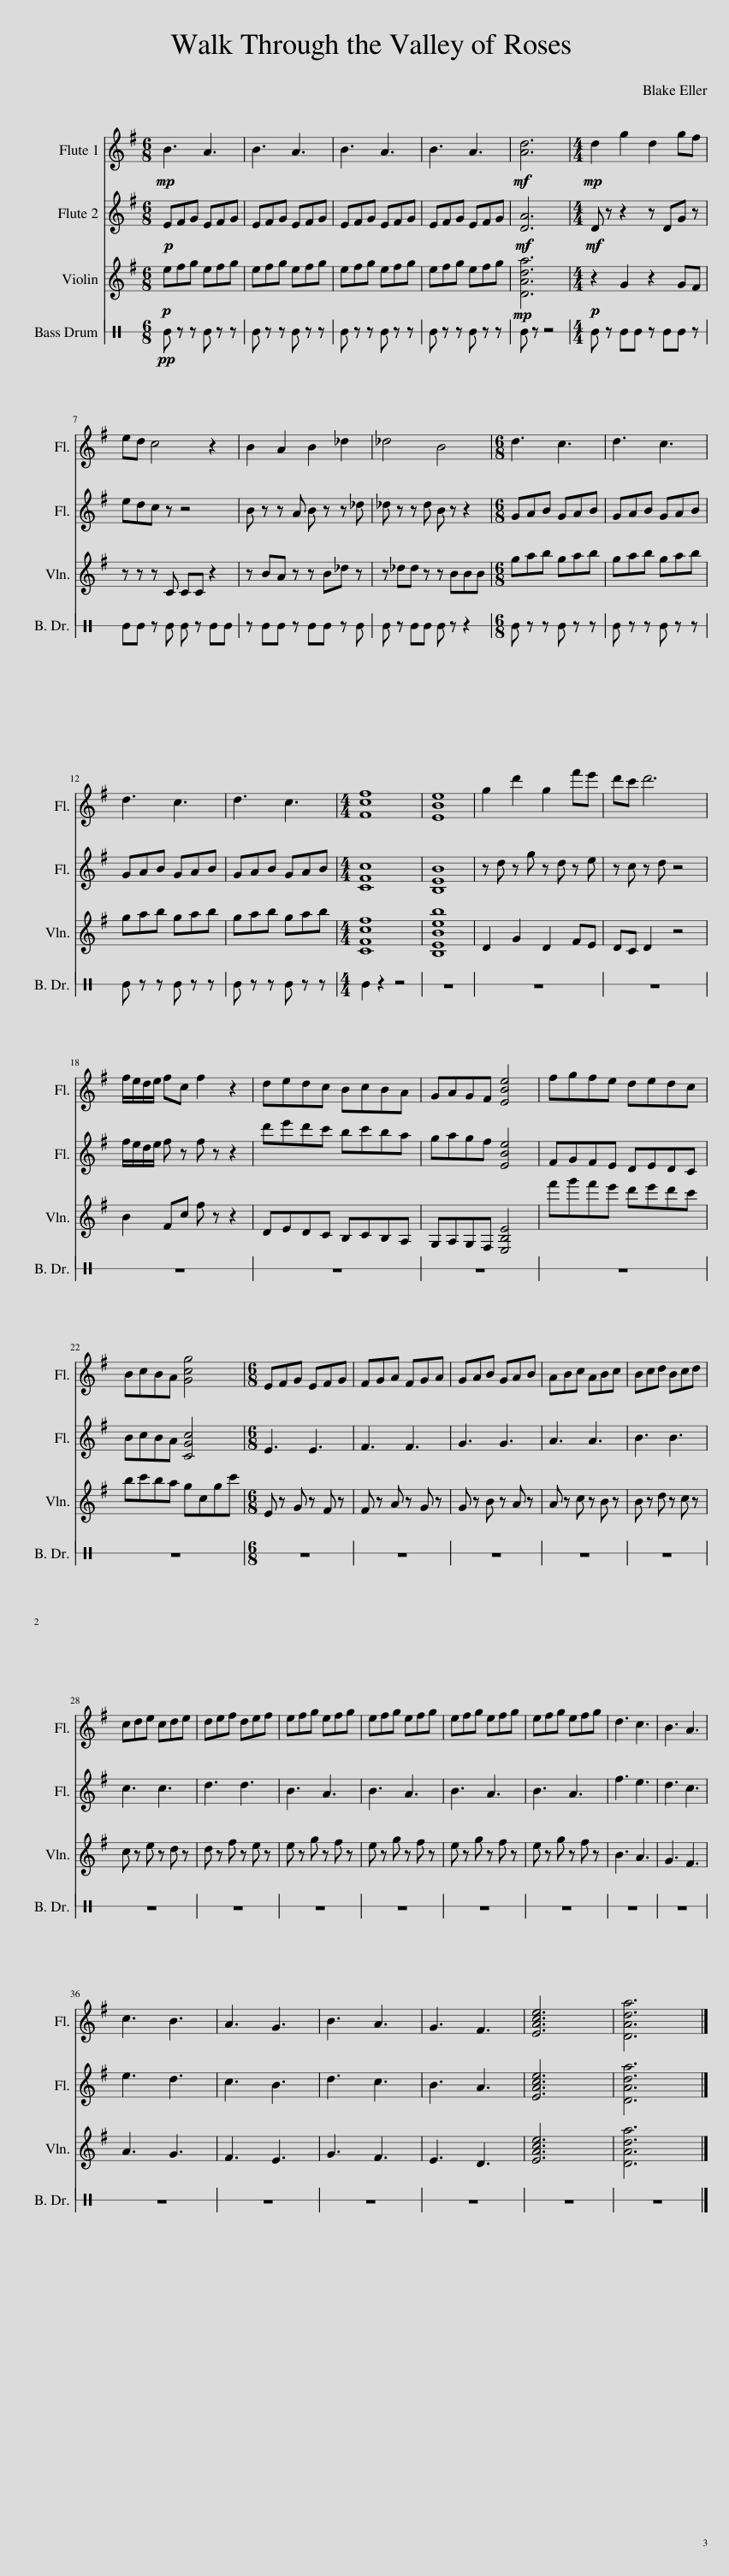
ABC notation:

X:1
%%score 1 2 3 4
L:1/8
M:6/8
I:linebreak $
K:G
V:1 treble
V:2 treble
V:3 treble
V:4 perc stafflines=1
K:none
V:1
!mp! B3 A3 | B3 A3 | B3 A3 | B3 A3 |!mf! [Ad]6 | %5
[M:4/4]!mp! d2 g2 d2 gf |$ ed c4 z2 | B2 A2 B2 _d2 | _d4 B4 |[M:6/8] d3 c3 | %10
 d3 c3 |$ d3 c3 | d3 c3 |[M:4/4] [Fcf]8 | [EBe]8 | %15
 g2 d'2 g2 f'e' | d'c' d'6 |$ f/e/d/e/ fc f2 z2 | dedc BcBA | GAGF [EBe]4 | %20
 fgfe dedc |$ BcBA [Gcg]4 |[M:6/8] EFG EFG | FGA FGA | GAB GAB | %25
 ABc ABc | Bcd Bcd |$ cde cde | def def | efg efg | %30
 efg efg | efg efg | efg efg | d3 c3 | B3 A3 |$ %35
 c3 B3 | A3 G3 | B3 A3 | G3 F3 | [EAce]6 | %40
 [DAda]6 |] %41
V:2
!p! EFG EFG | EFG EFG | EFG EFG | EFG EFG |!mf! [DA]6 | %5
[M:4/4]!mf! D z z2 z DG z |$ edc z z4 | B z z A B z z _d | _d z z d B z z2 |[M:6/8] GAB GAB | %10
 GAB GAB |$ GAB GAB | GAB GAB |[M:4/4] [CFc]8 | [B,EB]8 | %15
 z d z g z d z e | z c z d z4 |$ f/e/d/e/ f z f z z2 | d'e'd'c' bc'ba | gagf [EBe]4 | %20
 FGFE DEDC |$ BcBA [CGc]4 |[M:6/8] E3 E3 | F3 F3 | G3 G3 | %25
 A3 A3 | B3 B3 |$ c3 c3 | d3 d3 | B3 A3 | %30
 B3 A3 | B3 A3 | B3 A3 | f3 e3 | d3 c3 |$ %35
 e3 d3 | c3 B3 | d3 c3 | B3 A3 | [EAce]6 | %40
 [DAda]6 |] %41
V:3
!p! efg efg | efg efg | efg efg | efg efg |!mp! [DAda]6 | %5
[M:4/4]!p! z2 G2 z2 GF |$ z z z C CC z2 | z BA z z B_d z | z _dd z z BBB |[M:6/8] gab gab | %10
 gab gab |$ gab gab | gab gab |[M:4/4] [CFcf]8 | [B,EBeb]8 | %15
 D2 G2 D2 FE | DC D2 z4 |$ B2 Fc f z z2 | DEDC B,CB,A, | G,A,G,F, [E,B,E]4 | %20
 f'g'f'e' d'e'd'c' |$ bc'ba gcgc' |[M:6/8] E z G z F z | F z A z G z | G z B z A z | %25
 A z c z B z | B z d z c z |$ c z e z d z | d z f z e z | e z g z f z | %30
 e z g z f z | e z g z f z | e z g z f z | B3 A3 | G3 F3 |$ %35
 A3 G3 | F3 E3 | G3 F3 | E3 D3 | [EAce]6 | %40
 [DAda]6 |] %41
V:4
[K:C]!pp! E z z E z z | E z z E z z | E z z E z z | E z z E z z | E z z4 | %5
[M:4/4] E z EE z EE z |$ EE z E E z EE | z EE z EE z E | E z EE E z z2 |[M:6/8] E z z E z z | %10
 E z z E z z |$ E z z E z z | E z z E z z |[M:4/4] E2 z2 z4 | z8 | %15
 z8 | z8 |$ z8 | z8 | z8 | %20
 z8 |$ z8 |[M:6/8] z6 | z6 | z6 | %25
 z6 | z6 |$ z6 | z6 | z6 | %30
 z6 | z6 | z6 | z6 | z6 |$ %35
 z6 | z6 | z6 | z6 | z6 | %40
 z6 |] %41
